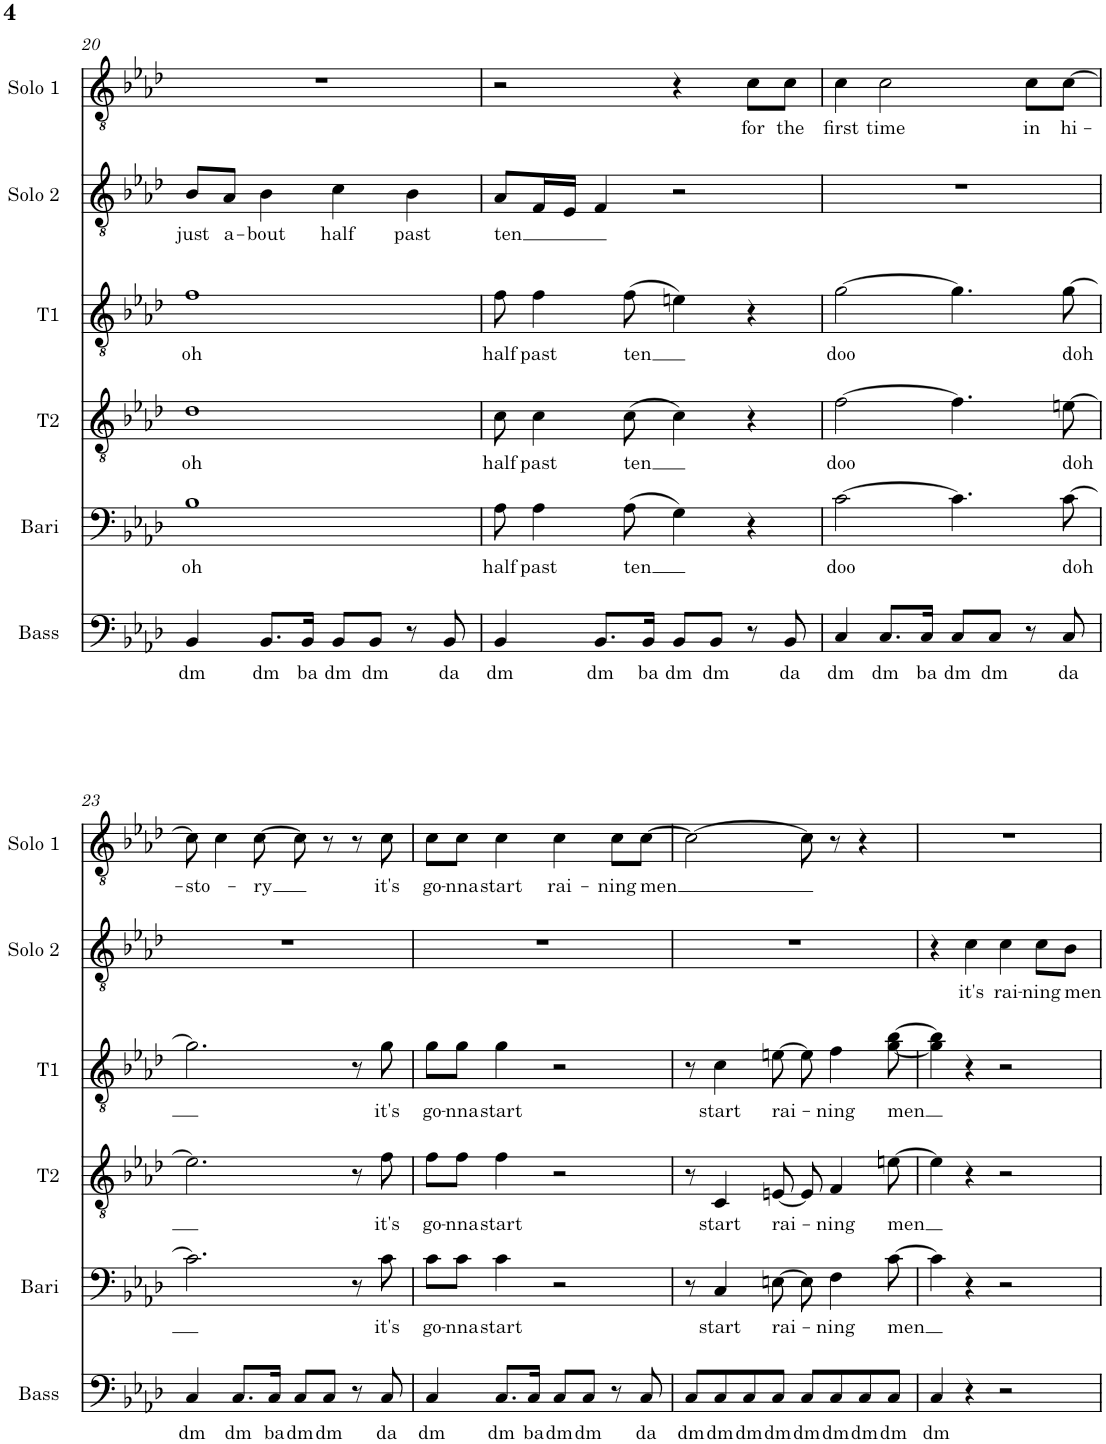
**kern	**text	**kern	**text	**kern	**text	**kern	**text	**kern	**text	**kern	**text
*part6	*part6	*part5	*part5	*part4	*part4	*part3	*part3	*part2	*part2	*part1	*part1
*staff6	*staff6	*staff5	*staff5	*staff4	*staff4	*staff3	*staff3	*staff2	*staff2	*staff1	*staff1
*I"Bass	*	*I"Baritone	*	*I"Tenor 2	*	*I"Tenor 1	*	*I"Solo 2	*	*I"Solo 1	*
*I'Bass	*	*I'Bari	*	*I'T2	*	*I'T1	*	*I'Solo 2	*	*I'Solo 1	*
!!LO:PB:g=z
*clefF4	*	*clefF4	*	*clefGv2	*	*clefGv2	*	*clefGv2	*	*clefGv2	*
*k[b-e-a-d-]	*	*k[b-e-a-d-]	*	*k[b-e-a-d-]	*	*k[b-e-a-d-]	*	*k[b-e-a-d-]	*	*k[b-e-a-d-]	*
*M4/4	*	*M4/4	*	*M4/4	*	*M4/4	*	*M4/4	*	*M4/4	*
=20	=20	=20	=20	=20	=20	=20	=20	=20	=20	=20	=20
!	!LO:LY:b	!	!LO:LY:b	!	!LO:LY:b	!	!LO:LY:b	!	!LO:LY:b	!	!
4BB-/	dm	1B-	oh	1d-	oh	1f	oh	8B-/L	just	1r	.
!	!	!	!	!	!	!	!	!	!LO:LY:b	!	!
.	.	.	.	.	.	.	.	8A-/J	a-	.	.
!	!LO:LY:b	!	!	!	!	!	!	!	!LO:LY:b	!	!
8.BB-/L	dm	.	.	.	.	.	.	4B-\	-bout	.	.
!	!LO:LY:b	!	!	!	!	!	!	!	!	!	!
16BB-/Jk	ba	.	.	.	.	.	.	.	.	.	.
!	!LO:LY:b	!	!	!	!	!	!	!	!LO:LY:b	!	!
8BB-/L	dm	.	.	.	.	.	.	4c\	half	.	.
!	!LO:LY:b	!	!	!	!	!	!	!	!	!	!
8BB-/J	dm	.	.	.	.	.	.	.	.	.	.
!	!	!	!	!	!	!	!	!	!LO:LY:b	!	!
8r	.	.	.	.	.	.	.	4B-\	past	.	.
!	!LO:LY:b	!	!	!	!	!	!	!	!	!	!
8BB-/	da	.	.	.	.	.	.	.	.	.	.
=21	=21	=21	=21	=21	=21	=21	=21	=21	=21	=21	=21
!	!LO:LY:b	!	!LO:LY:b	!	!LO:LY:b	!	!LO:LY:b	!	!LO:LY:b	!	!
4BB-/	dm	8A-\	half	8c\	half	8f\	half	8A-/L	ten	2r	.
!	!	!	!LO:LY:b	!	!LO:LY:b	!	!LO:LY:b	!	!	!	!
.	.	4A-\	past	4c\	past	4f\	past	16F/L	.	.	.
.	.	.	.	.	.	.	.	16E-/JJ	.	.	.
!	!LO:LY:b	!	!	!	!	!	!	!	!	!	!
8.BB-/L	dm	.	.	.	.	.	.	4F/	.	.	.
!	!	!	!LO:LY:b	!	!LO:LY:b	!	!LO:LY:b	!	!	!	!
.	.	(8A-\	ten	(8c\	ten	(8f\	ten	.	.	.	.
!	!LO:LY:b	!	!	!	!	!	!	!	!	!	!
16BB-/Jk	ba	.	.	.	.	.	.	.	.	.	.
!	!LO:LY:b	!	!	!	!	!	!	!	!	!	!
8BB-/L	dm	4G\)	.	4c\)	.	4en\)	.	2r	.	4r	.
!	!LO:LY:b	!	!	!	!	!	!	!	!	!	!
8BB-/J	dm	.	.	.	.	.	.	.	.	.	.
!	!	!	!	!	!	!	!	!	!	!	!LO:LY:b
8r	.	4r	.	4r	.	4r	.	.	.	8c\L	for
!	!LO:LY:b	!	!	!	!	!	!	!	!	!	!LO:LY:b
8BB-/	da	.	.	.	.	.	.	.	.	8c\J	the
=22	=22	=22	=22	=22	=22	=22	=22	=22	=22	=22	=22
!	!LO:LY:b	!	!LO:LY:b	!	!LO:LY:b	!	!LO:LY:b	!	!	!	!LO:LY:b
4C/	dm	[2c\	doo	[2f\	doo	[2g\	doo	1r	.	4c\	first
!	!LO:LY:b	!	!	!	!	!	!	!	!	!	!LO:LY:b
8.C/L	dm	.	.	.	.	.	.	.	.	2c\	time
!	!LO:LY:b	!	!	!	!	!	!	!	!	!	!
16C/Jk	ba	.	.	.	.	.	.	.	.	.	.
!	!LO:LY:b	!	!	!	!	!	!	!	!	!	!
8C/L	dm	4.c\]	.	4.f\]	.	4.g\]	.	.	.	.	.
!	!LO:LY:b	!	!	!	!	!	!	!	!	!	!
8C/J	dm	.	.	.	.	.	.	.	.	.	.
!	!	!	!	!	!	!	!	!	!	!	!LO:LY:b
8r	.	.	.	.	.	.	.	.	.	8c\L	in
!	!LO:LY:b	!	!LO:LY:b	!	!LO:LY:b	!	!LO:LY:b	!	!	!	!LO:LY:b
8C/	da	[8c\	doh	[8en\	doh	[8g\	doh	.	.	[8c\J	hi-
!!LO:LB:g=z
=23	=23	=23	=23	=23	=23	=23	=23	=23	=23	=23	=23
!	!LO:LY:b	!	!	!	!	!	!	!	!	!	!LO:LY:b
4C/	dm	2.c\]	.	2.e\]	.	2.g\]	.	1r	.	8c\]	-sto-
.	.	.	.	.	.	.	.	.	.	4c\	.
!	!LO:LY:b	!	!	!	!	!	!	!	!	!	!
8.C/L	dm	.	.	.	.	.	.	.	.	.	.
!	!	!	!	!	!	!	!	!	!	!	!LO:LY:b
.	.	.	.	.	.	.	.	.	.	[8c\	-ry
!	!LO:LY:b	!	!	!	!	!	!	!	!	!	!
16C/Jk	ba	.	.	.	.	.	.	.	.	.	.
!	!LO:LY:b	!	!	!	!	!	!	!	!	!	!
8C/L	dm	.	.	.	.	.	.	.	.	8c\]	.
!	!LO:LY:b	!	!	!	!	!	!	!	!	!	!
8C/J	dm	.	.	.	.	.	.	.	.	8r	.
8r	.	8r	.	8r	.	8r	.	.	.	8r	.
!	!LO:LY:b	!	!LO:LY:b	!	!LO:LY:b	!	!LO:LY:b	!	!	!	!LO:LY:b
8C/	da	8c\	it's	8f\	it's	8g\	it's	.	.	8c\	it's
=24	=24	=24	=24	=24	=24	=24	=24	=24	=24	=24	=24
!	!LO:LY:b	!	!LO:LY:b	!	!LO:LY:b	!	!LO:LY:b	!	!	!	!LO:LY:b
4C/	dm	8c\L	go-	8f\L	go-	8g\L	go-	1r	.	8c\L	go-
!	!	!	!LO:LY:b	!	!LO:LY:b	!	!LO:LY:b	!	!	!	!LO:LY:b
.	.	8c\J	-nna	8f\J	-nna	8g\J	-nna	.	.	8c\J	-nna
!	!LO:LY:b	!	!LO:LY:b	!	!LO:LY:b	!	!LO:LY:b	!	!	!	!LO:LY:b
8.C/L	dm	4c\	start	4f\	start	4g\	start	.	.	4c\	start
!	!LO:LY:b	!	!	!	!	!	!	!	!	!	!
16C/Jk	ba	.	.	.	.	.	.	.	.	.	.
!	!LO:LY:b	!	!	!	!	!	!	!	!	!	!LO:LY:b
8C/L	dm	2r	.	2r	.	2r	.	.	.	4c\	rai-
!	!LO:LY:b	!	!	!	!	!	!	!	!	!	!
8C/J	dm	.	.	.	.	.	.	.	.	.	.
!	!	!	!	!	!	!	!	!	!	!	!LO:LY:b
8r	.	.	.	.	.	.	.	.	.	8c\L	-ning
!	!LO:LY:b	!	!	!	!	!	!	!	!	!	!LO:LY:b
8C/	da	.	.	.	.	.	.	.	.	[8c\J	men
=25	=25	=25	=25	=25	=25	=25	=25	=25	=25	=25	=25
!	!LO:LY:b	!	!	!	!	!	!	!	!	!	!
8C/L	dm	8r	.	8r	.	8r	.	1r	.	2c\_	.
!	!LO:LY:b	!	!LO:LY:b	!	!LO:LY:b	!	!LO:LY:b	!	!	!	!
8C/	dm	4C/	start	4C/	start	4c\	start	.	.	.	.
!	!LO:LY:b	!	!	!	!	!	!	!	!	!	!
8C/	dm	.	.	.	.	.	.	.	.	.	.
!	!LO:LY:b	!	!LO:LY:b	!	!LO:LY:b	!	!LO:LY:b	!	!	!	!
8C/J	dm	[8En\	rai-	[8En/	rai-	[8en\	rai-	.	.	.	.
!	!LO:LY:b	!	!	!	!	!	!	!	!	!	!
8C/L	dm	8E\]	.	8E/]	.	8e\]	.	.	.	8c\]	.
!	!LO:LY:b	!	!LO:LY:b	!	!LO:LY:b	!	!LO:LY:b	!	!	!	!
8C/	dm	4F\	-ning	4F/	-ning	4f\	-ning	.	.	8r	.
!	!LO:LY:b	!	!	!	!	!	!	!	!	!	!
8C/	dm	.	.	.	.	.	.	.	.	4r	.
!	!LO:LY:b	!	!LO:LY:b	!	!LO:LY:b	!	!LO:LY:b	!	!	!	!
8C/J	dm	[8c\	men	[8en\	men	[8g\ [8b-\	men	.	.	.	.
=26	=26	=26	=26	=26	=26	=26	=26	=26	=26	=26	=26
!	!LO:LY:b	!	!	!	!	!	!	!	!	!	!
4C/	dm	4c\]	.	4e\]	.	4g\] 4b-\]	.	4r	.	1r	.
!	!	!	!	!	!	!	!	!	!LO:LY:b	!	!
4r	.	4r	.	4r	.	4r	.	4c\	it's	.	.
!	!	!	!	!	!	!	!	!	!LO:LY:b	!	!
2r	.	2r	.	2r	.	2r	.	4c\	rai-	.	.
!	!	!	!	!	!	!	!	!	!LO:LY:b	!	!
.	.	.	.	.	.	.	.	8c\L	-ning	.	.
!	!	!	!	!	!	!	!	!	!LO:LY:b	!	!
.	.	.	.	.	.	.	.	8B-\J	men	.	.
=	=	=	=	=	=	=	=	=	=	=	=
*-	*-	*-	*-	*-	*-	*-	*-	*-	*-	*-	*-
